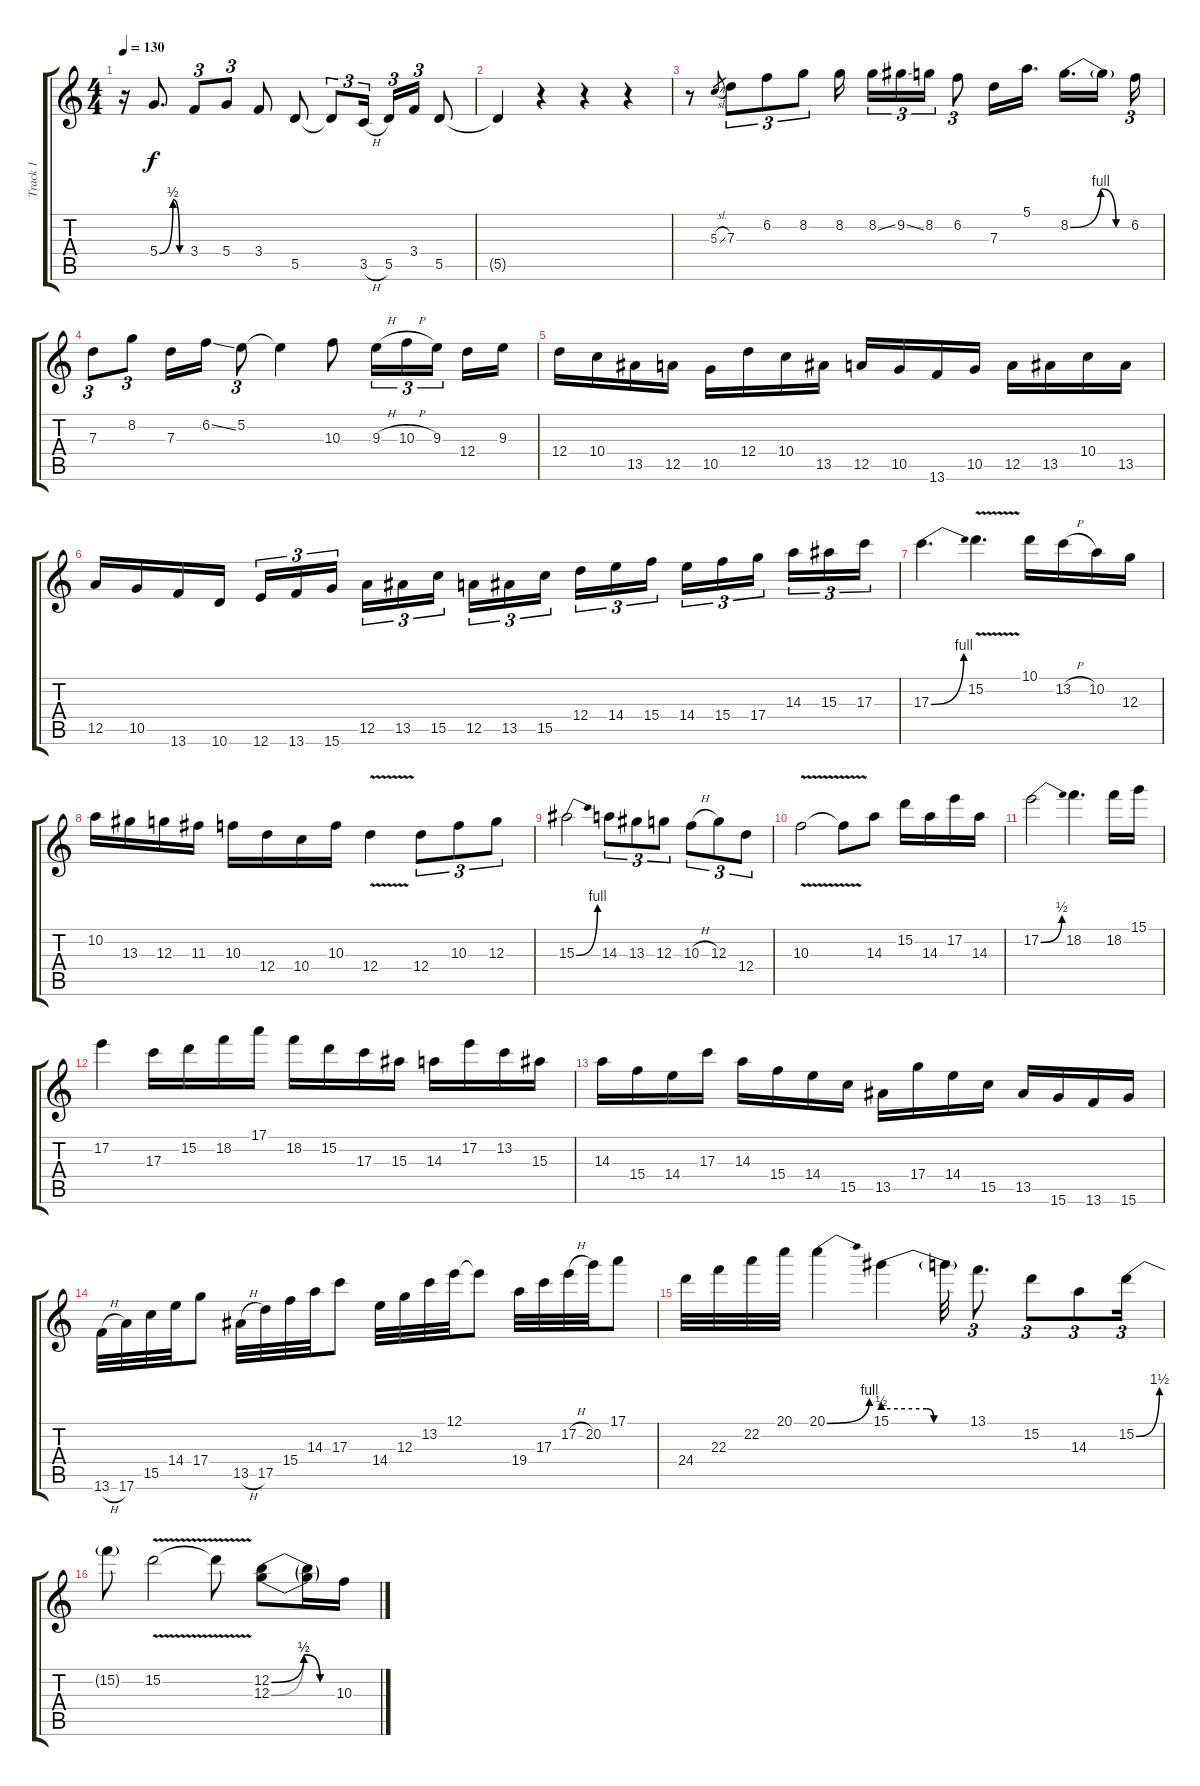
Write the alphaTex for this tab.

\track ("Track 1" "Track 1") {instrument overdrivenguitar}
\staff {score tabs}
\tuning (E4 B3 G3 D3 A2 E2) {hide}
\ts (4 4)
\tempo 130
\clef g2
\ks c
r.16{dy f} 5.4{be (custom 0 0 30 2 45 0 60 0)}.8{d} 3.4.8{tu (3 2)} 5.4.8{tu (3 2)} 3.4.8 5.5.8 5.5{t}.8{tu (3 2)} 3.5{h}.16{tu (3 2)} 5.5.16{tu (3 2)} 3.4.16{tu (3 2)} 5.5.8 |
5.5{t}.4 r.4 r.4 r.4 |
r.8 5.3{sl}.8{gr} 7.3.8{tu (3 2)} 6.2.8{tu (3 2)} 8.2.8{tu (3 2)} 8.2.16 8.2{ss}.16{tu (3 2)} 9.2{ss}.16{tu (3 2)} 8.2.16{tu (3 2)} 6.2.8{tu (3 2)} 7.3.16 5.1.16{d} 8.2{be (custom 0 0 30 4 45 0 60 0)}.16{d} 8.2{t}.16 6.2.16{tu (3 2)} |
7.3.8{tu (3 2)} 8.2.8{tu (3 2)} 7.3.16 6.2{ss}.16 5.2.8{tu (3 2)} 5.2{t}.4 10.3.8 9.3{h}.16{tu (3 2)} 10.3{h}.16{tu (3 2)} 9.3.16{tu (3 2)} 12.4.16 9.3.16 |
12.4.16 10.4.16 13.5.16 12.5.16 10.5.16 12.4.16 10.4.16 13.5.16 12.5.16 10.5.16 13.6.16 10.5.16 12.5.16 13.5.16 10.4.16 13.5.16 |
12.5.16 10.5.16 13.6.16 10.6.16 12.6.16{tu (3 2)} 13.6.16{tu (3 2)} 15.6.16{tu (3 2)} 12.5.16{tu (3 2)} 13.5.16{tu (3 2)} 15.5.16{tu (3 2)} 12.5.16{tu (3 2)} 13.5.16{tu (3 2)} 15.5.16{tu (3 2)} 12.4.16{tu (3 2)} 14.4.16{tu (3 2)} 15.4.16{tu (3 2)} 14.4.16{tu (3 2)} 15.4.16{tu (3 2)} 17.4.16{tu (3 2)} 14.3.16{tu (3 2)} 15.3.16{tu (3 2)} 17.3.16{tu (3 2)} |
17.3{be (bend 0 0 60 4)}.4{d} 15.2{v}.4{d} 10.1.16 13.2{h}.16 10.2.16 12.3.16 |
10.2.16 13.3.16 12.3.16 11.3.16 10.3.16 12.4.16 10.4.16 10.3.16 12.4{v}.4 12.4.8{tu (3 2)} 10.3.8{tu (3 2)} 12.3.8{tu (3 2)} |
15.3{be (bend 0 0 60 4)}.2 14.3.8{tu (3 2)} 13.3.8{tu (3 2)} 12.3.8{tu (3 2)} 10.3{h}.8{tu (3 2)} 12.3.8{tu (3 2)} 12.4.8{tu (3 2)} |
10.3{v}.2 10.3{t}.8 14.3.8 15.2.16 14.3.16 17.2.16 14.3.16 |
17.2{be (bend 0 0 60 2)}.2 18.2.4{d} 18.2.16 15.1.16 |
17.2.4 17.3.16 15.2.16 18.2.16 17.1.16 18.2.16 15.2.16 17.3.16 15.3.16 14.3.16 17.2.16 13.2.16 15.3.16 |
14.3.16 15.4.16 14.4.16 17.3.16 14.3.16 15.4.16 14.4.16 15.5.16 13.5.16 17.4.16 14.4.16 15.5.16 13.5.16 15.6.16 13.6.16 15.6.16 |
13.6{h}.32 17.6.32 15.5.32 14.4.32 17.4.8 13.5{h}.32 17.5.32 15.4.32 14.3.32 17.3.8 14.4.32 12.3.32 13.2.32 12.1.32 12.1{t}.8 19.4.32 17.3.32 17.2{h}.32 20.2.32 17.1.8 |
24.4.32 22.3.32 22.2.32 20.1.32 20.1{be (bend 0 0 60 4)}.4 15.1{be (custom 0 2 20 2 30 2 35 0 40 0 60 0)}.4 15.1{t}.32 13.1.8{d tu (3 2)} 15.2.8{tu (3 2)} 14.3.8{tu (3 2)} 15.2{be (bend 0 0 60 6)}.16{tu (3 2)} |
15.2{t}.8 15.2{v}.2 15.2{t}.8 (12.2{be (custom 0 0 30 2 45 0 60 0)} 12.3{be (custom 0 0 30 2 45 0 60 0)}).8 (12.2{t} 12.3{t}).16 10.3.16
